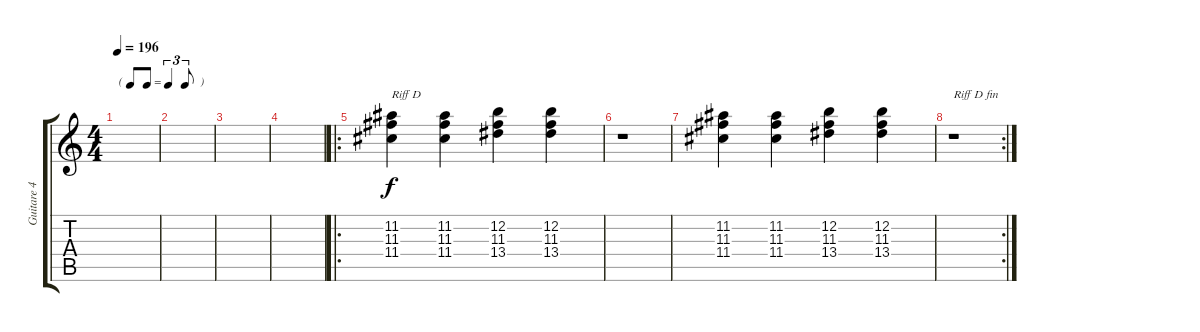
\track ("Guitare 4" "Guitare 4") {instrument electricguitarclean}
\staff {score tabs}
\tuning (E4 B3 G3 D3 A2 E2) {hide}
\ts (4 4)
\tf triplet8th
\tempo 196
\clef g2
\ks c
|
|
|
|
\ro
(11.2 11.3 11.4).4{txt "Riff D"} (11.2 11.3 11.4).4 (12.2 11.3 13.4).4 (12.2 11.3 13.4).4 |
r.1 |
(11.2 11.3 11.4).4 (11.2 11.3 11.4).4 (12.2 11.3 13.4).4 (12.2 11.3 13.4).4 |
\rc 2
r.1{txt "Riff D fin"}
